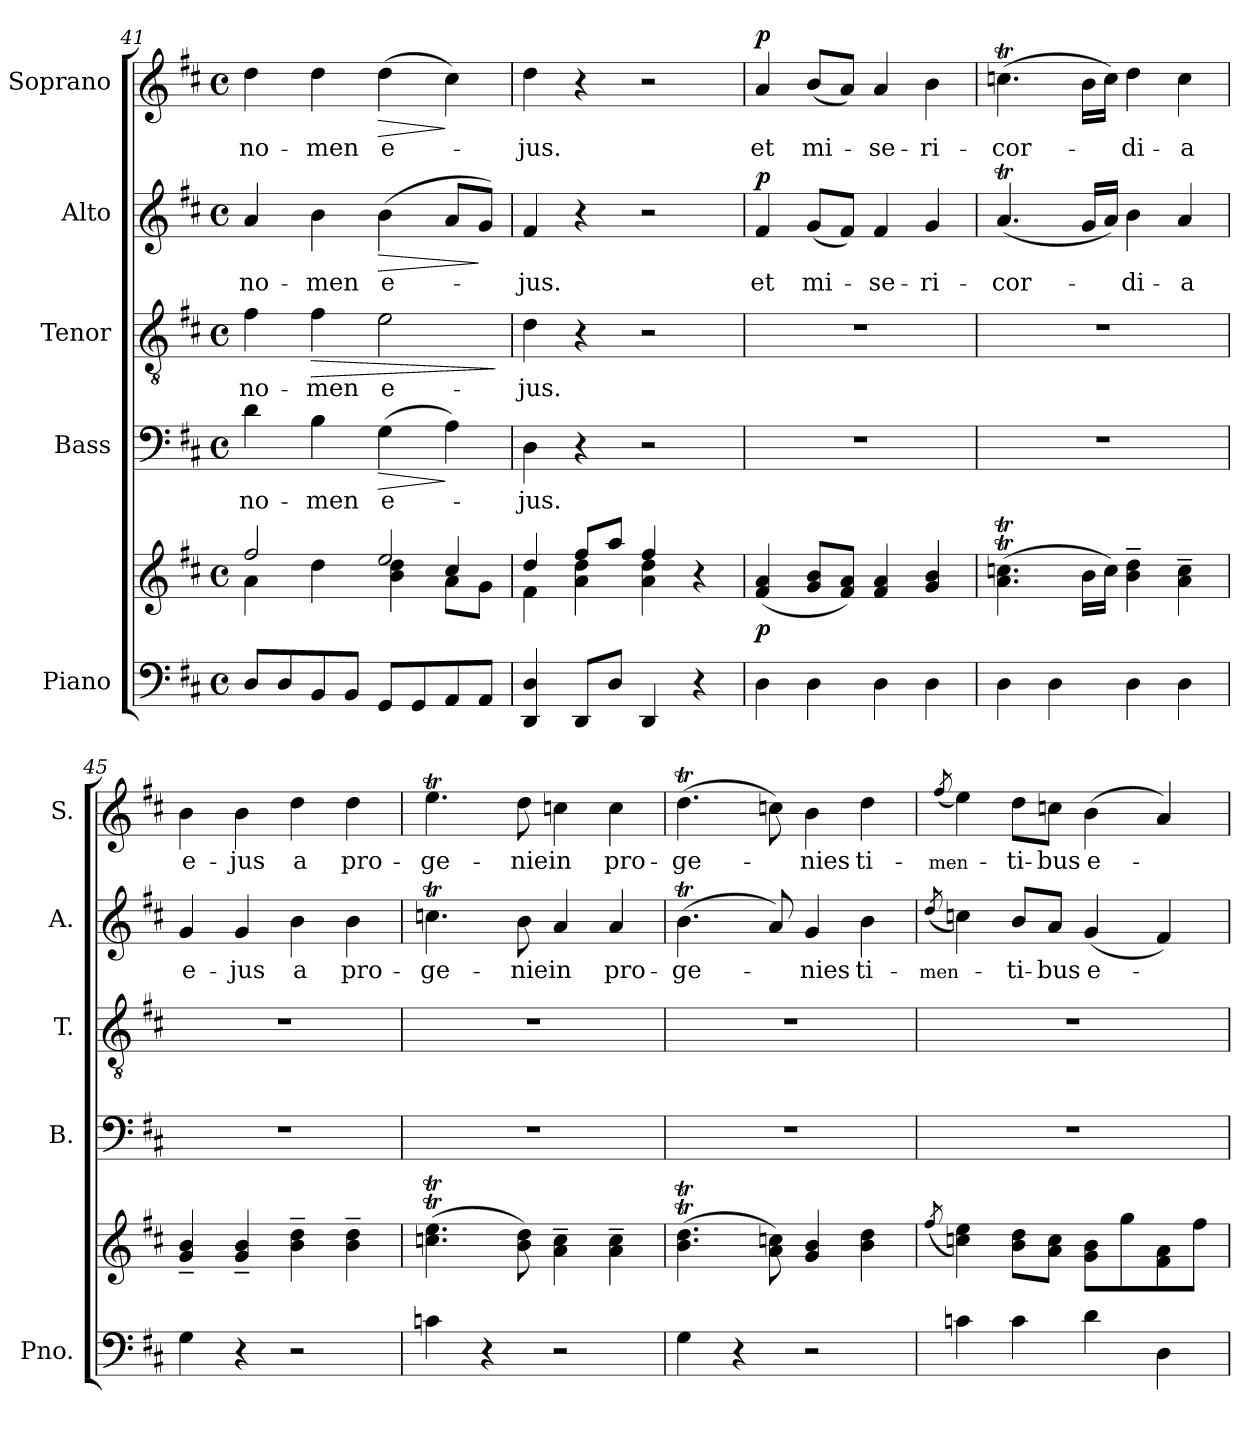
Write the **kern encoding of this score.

**kern	**kern	**dynam	**kern	**text	**dynam	**kern	**text	**dynam	**kern	**text	**dynam	**kern	**text	**dynam
*part5	*part5	*part5	*part4	*part4	*part4	*part3	*part3	*part3	*part2	*part2	*part2	*part1	*part1	*part1
*staff6	*staff5	*staff5/6	*staff4	*staff4	*staff4	*staff3	*staff3	*staff3	*staff2	*staff2	*staff2	*staff1	*staff1	*staff1
*I"Piano	*	*	*I"Bass	*	*	*I"Tenor	*	*	*I"Alto	*	*	*I"Soprano	*	*
*I'Pno.	*	*	*I'B.	*	*	*I'T.	*	*	*I'A.	*	*	*I'S.	*	*
*clefF4	*clefG2	*	*clefF4	*	*	*clefGv2	*	*	*clefG2	*	*	*clefG2	*	*
*	*	*	*	*	*	*ITrd7c12	*	*	*	*	*	*	*	*
*k[f#c#]	*k[f#c#]	*	*k[f#c#]	*	*	*k[f#c#]	*	*	*k[f#c#]	*	*	*k[f#c#]	*	*
*D:	*D:	*	*D:	*	*	*D:	*	*	*D:	*	*	*D:	*	*
*M4/4	*M4/4	*	*M4/4	*	*	*M4/4	*	*	*M4/4	*	*	*M4/4	*	*
*met(c)	*met(c)	*	*met(c)	*	*	*met(c)	*	*	*met(c)	*	*	*met(c)	*	*
=41	=41	=41	=41	=41	=41	=41	=41	=41	=41	=41	=41	=41	=41	=41
*	*^	*	*	*	*	*	*	*	*	*	*	*	*	*
*	*	*^	*	*	*	*	*	*	*	*	*	*	*	*	*
!	!	!	!	!	!	!LO:LY:b:color=#000000	!	!	!	!	!	!	!	!	!	!
!	!	!	!	!	!	!	!	!	!LO:LY:b:color=#000000	!	!	!	!	!	!	!
!	!	!	!	!	!	!	!	!	!	!	!	!LO:LY:b:color=#000000	!	!	!	!
!	!	!	!	!	!	!	!	!	!	!	!	!	!	!	!LO:LY:b:color=#000000	!
8Di/L	2ff#i/	4ai\	2ryy	.	4di\	no-	.	4F#i\	no-	.	4ai/	no-	.	4ddi\	no-	.
8Di/	.	.	.	.	.	.	.	.	.	.	.	.	.	.	.	.
!	!	!	!	!	!	!LO:LY:b:color=#000000	!	!	!	!	!	!	!	!	!	!
!	!	!	!	!	!	!	!	!	!LO:LY:b:color=#000000	!LO:HP:b	!	!	!	!	!	!
!	!	!	!	!	!	!	!	!	!	!	!	!LO:LY:b:color=#000000	!	!	!	!
!	!	!	!	!	!	!	!	!	!	!	!	!	!	!	!LO:LY:b:color=#000000	!
8BBi/	.	4ddi\	.	.	4Bi\	-men	.	4F#i\	-men	>	4bi\	-men	.	4ddi\	-men	.
8BBi/J	.	.	.	.	.	.	.	.	.	.	.	.	.	.	.	.
!	!	!	!	!	!	!LO:LY:b:color=#000000	!LO:HP:b	!	!	!	!	!	!	!	!	!
!	!	!	!	!	!	!	!	!	!LO:LY:b:color=#000000	!	!	!	!	!	!	!
!	!	!	!	!	!	!	!	!	!	!	!	!LO:LY:b:color=#000000	!LO:HP:b	!	!	!
!	!	!	!	!	!	!	!	!	!	!	!	!	!	!	!LO:LY:b:color=#000000	!LO:HP:b
8GGi/L	2eei/	4bi\ 4ddi	4ryy	.	(4Gi\	e-	>	2Ei\	e-	.	(4bi\	e-	>	(4ddi\	e-	>
8GGi/	.	.	.	.	.	.	.	.	.	.	.	.	.	.	.	.
8AAi/	.	4cc#i/	8ai\L	.	4Ai\)	.	]	.	.	.	8ai/L	.	.	4cc#i\)	.	]
8AAi/J	.	.	8gi\J	.	.	.	.	.	.	.	8gi/J)	.	]	.	.	.
*	*v	*v	*v	*	*	*	*	*	*	*	*	*	*	*	*	*
.	.	.	.	.	.	.	.	]	.	.	.	.	.	.
=42	=42	=42	=42	=42	=42	=42	=42	=42	=42	=42	=42	=42	=42	=42
*	*^	*	*	*	*	*	*	*	*	*	*	*	*	*
!	!	!	!	!	!LO:LY:b:color=#000000	!	!	!	!	!	!	!	!	!	!
!	!	!	!	!	!	!	!	!LO:LY:b:color=#000000	!	!	!	!	!	!	!
!	!	!	!	!	!	!	!	!	!	!	!LO:LY:b:color=#000000	!	!	!	!
!	!	!	!	!	!	!	!	!	!	!	!	!	!	!LO:LY:b:color=#000000	!
4DDi/ 4Di	4ddi/	4f#i\	.	4Di\	-jus.	.	4Di\	-jus.	.	4f#i/	-jus.	.	4ddi\	-jus.	.
8DDi/L	8ff#i/L	4ai\ 4ddi	.	4r	.	.	4r	.	.	4r	.	.	4r	.	.
8Di/J	8aai/J	.	.	.	.	.	.	.	.	.	.	.	.	.	.
4DDi/	4ff#i/	4ai\ 4ddi	.	2r	.	.	2r	.	.	2r	.	.	2r	.	.
4r	4r	4ryy	.	.	.	.	.	.	.	.	.	.	.	.	.
*	*v	*v	*	*	*	*	*	*	*	*	*	*	*	*	*
=43	=43	=43	=43	=43	=43	=43	=43	=43	=43	=43	=43	=43	=43	=43
*	*^	*	*	*	*	*	*	*	*	*	*	*	*	*
!	!	!	!	!	!	!	!	!	!	!	!LO:LY:b:color=#000000	!	!	!	!
*	*v	*v	*	*	*	*	*	*	*	*	*	*	*	*	*
*	*^	*	*	*	*	*	*	*	*	*	*	*	*	*
!	!	!	!	!	!	!	!	!	!	!	!	!	!	!LO:LY:b:color=#000000	!
*	*v	*v	*	*	*	*	*	*	*	*	*	*	*	*	*
4Di\	(4f#i/ 4ai	p	1r	.	.	1r	.	.	4f#i/	et	p	4ai/	et	p
!	!	!	!	!	!	!	!	!	!	!LO:LY:b:color=#000000	!	!	!	!
!	!	!	!	!	!	!	!	!	!	!	!	!	!LO:LY:b:color=#000000	!
4Di\	8gi/ 8biL	.	.	.	.	.	.	.	(8gi/L	mi-	.	(8bi/L	mi-	.
.	8f#i/ 8aiJ)	.	.	.	.	.	.	.	8f#i/J)	.	.	8ai/J)	.	.
!	!	!	!	!	!	!	!	!	!	!LO:LY:b:color=#000000	!	!	!	!
!	!	!	!	!	!	!	!	!	!	!	!	!	!LO:LY:b:color=#000000	!
4Di\	4f#i/ 4ai	.	.	.	.	.	.	.	4f#i/	-se-	.	4ai/	-se-	.
!	!	!	!	!	!	!	!	!	!	!LO:LY:b:color=#000000	!	!	!	!
!	!	!	!	!	!	!	!	!	!	!	!	!	!LO:LY:b:color=#000000	!
4Di\	4gi/ 4bi	.	.	.	.	.	.	.	4gi/	-ri-	.	4bi\	-ri-	.
!!LO:PB:g=z
=44	=44	=44	=44	=44	=44	=44	=44	=44	=44	=44	=44	=44	=44	=44
!	!	!	!	!	!	!	!	!	!	!LO:LY:b:color=#000000	!	!	!	!
!	!	!	!	!	!	!	!	!	!	!	!	!	!LO:LY:b:color=#000000	!
4Di\	(4.ai\T 4.ccniT	.	1r	.	.	1r	.	.	(4.aTi/	-cor-	.	(4.ccnTi\	-cor-	.
4Di\	.	.	.	.	.	.	.	.	.	.	.	.	.	.
.	16bi\LL	.	.	.	.	.	.	.	16gi/LL	.	.	16bi\LL	.	.
.	16cci\JJ)	.	.	.	.	.	.	.	16ai/JJ)	.	.	16cci\JJ)	.	.
!	!	!	!	!	!	!	!	!	!	!LO:LY:b:color=#000000	!	!	!	!
!	!	!	!	!	!	!	!	!	!	!	!	!	!LO:LY:b:color=#000000	!
4Di\	4bi\~ 4ddi~	.	.	.	.	.	.	.	4bi\	-di-	.	4ddi\	-di-	.
!	!	!	!	!	!	!	!	!	!	!LO:LY:b:color=#000000	!	!	!	!
!	!	!	!	!	!	!	!	!	!	!	!	!	!LO:LY:b:color=#000000	!
4Di\	4ai\~ 4cci~	.	.	.	.	.	.	.	4ai/	-a	.	4cci\	-a	.
=45	=45	=45	=45	=45	=45	=45	=45	=45	=45	=45	=45	=45	=45	=45
!	!	!	!	!	!	!	!	!	!	!LO:LY:b:color=#000000	!	!	!	!
!	!	!	!	!	!	!	!	!	!	!	!	!	!LO:LY:b:color=#000000	!
4Gi\	4gi/~ 4bi~	.	1r	.	.	1r	.	.	4gi/	e-	.	4bi\	e-	.
!	!	!	!	!	!	!	!	!	!	!LO:LY:b:color=#000000	!	!	!	!
!	!	!	!	!	!	!	!	!	!	!	!	!	!LO:LY:b:color=#000000	!
4r	4gi/~ 4bi~	.	.	.	.	.	.	.	4gi/	-jus	.	4bi\	-jus	.
!	!	!	!	!	!	!	!	!	!	!LO:LY:b:color=#000000	!	!	!	!
!	!	!	!	!	!	!	!	!	!	!	!	!	!LO:LY:b:color=#000000	!
2r	4bi\~ 4ddi~	.	.	.	.	.	.	.	4bi\	a	.	4ddi\	a	.
!	!	!	!	!	!	!	!	!	!	!LO:LY:b:color=#000000	!	!	!	!
!	!	!	!	!	!	!	!	!	!	!	!	!	!LO:LY:b:color=#000000	!
.	4bi\~ 4ddi~	.	.	.	.	.	.	.	4bi\	pro-	.	4ddi\	pro-	.
=46	=46	=46	=46	=46	=46	=46	=46	=46	=46	=46	=46	=46	=46	=46
!	!	!	!	!	!	!	!	!	!	!LO:LY:b:color=#000000	!	!	!	!
!	!	!	!	!	!	!	!	!	!	!	!	!	!LO:LY:b:color=#000000	!
4cni\	(4.ccni\T 4.eeiT	.	1r	.	.	1r	.	.	4.ccnTi\	-ge-	.	4.eeTi\	-ge-	.
4r	.	.	.	.	.	.	.	.	.	.	.	.	.	.
!	!	!	!	!	!	!	!	!	!	!LO:LY:b:color=#000000	!	!	!	!
!	!	!	!	!	!	!	!	!	!	!	!	!	!LO:LY:b:color=#000000	!
.	8bi\ 8ddi)	.	.	.	.	.	.	.	8bi\	-nie	.	8ddi\	-nie	.
!	!	!	!	!	!	!	!	!	!	!LO:LY:b:color=#000000	!	!	!	!
!	!	!	!	!	!	!	!	!	!	!	!	!	!LO:LY:b:color=#000000	!
2r	4ai\~ 4cci~	.	.	.	.	.	.	.	4ai/	in	.	4ccni\	in	.
!	!	!	!	!	!	!	!	!	!	!LO:LY:b:color=#000000	!	!	!	!
!	!	!	!	!	!	!	!	!	!	!	!	!	!LO:LY:b:color=#000000	!
.	4ai\~ 4cci~	.	.	.	.	.	.	.	4ai/	pro-	.	4cci\	pro-	.
=47	=47	=47	=47	=47	=47	=47	=47	=47	=47	=47	=47	=47	=47	=47
!	!	!	!	!	!	!	!	!	!	!LO:LY:b:color=#000000	!	!	!	!
!	!	!	!	!	!	!	!	!	!	!	!	!	!LO:LY:b:color=#000000	!
4Gi\	(4.bi\T 4.ddiT	.	1r	.	.	1r	.	.	(4.bTi\	-ge-	.	(4.ddTi\	-ge-	.
4r	.	.	.	.	.	.	.	.	.	.	.	.	.	.
.	8ai\ 8ccni)	.	.	.	.	.	.	.	8ai/)	.	.	8ccni\)	.	.
!	!	!	!	!	!	!	!	!	!	!LO:LY:b:color=#000000	!	!	!	!
!	!	!	!	!	!	!	!	!	!	!	!	!	!LO:LY:b:color=#000000	!
2r	4gi/ 4bi	.	.	.	.	.	.	.	4gi/	-nies	.	4bi\	-nies	.
!	!	!	!	!	!	!	!	!	!	!LO:LY:b:color=#000000	!	!	!	!
!	!	!	!	!	!	!	!	!	!	!	!	!	!LO:LY:b:color=#000000	!
.	4bi\ 4ddi	.	.	.	.	.	.	.	4bi\	ti-	.	4ddi\	ti-	.
=48	=48	=48	=48	=48	=48	=48	=48	=48	=48	=48	=48	=48	=48	=48
!	!	!	!	!	!	!	!	!	!	!	!	!	!LO:LY:b:color=#000000	!
!	!	!	!	!	!	!	!	!	!	!LO:LY:b:color=#000000	!	!	!	!
.	(8qff#i/	.	.	.	.	.	.	.	(8qddi/	-men-	.	(8qff#i/	-men-	.
4cni\	4ccni\ 4eei)	.	1r	.	.	1r	.	.	4ccni\)	.	.	4eei\)	.	.
!	!	!	!	!	!	!	!	!	!	!LO:LY:b:color=#000000	!	!	!	!
!	!	!	!	!	!	!	!	!	!	!	!	!	!LO:LY:b:color=#000000	!
4ci\	8bi\ 8ddiL	.	.	.	.	.	.	.	8bi/L	-ti-	.	8ddi\L	-ti-	.
!	!	!	!	!	!	!	!	!	!	!LO:LY:b:color=#000000	!	!	!	!
!	!	!	!	!	!	!	!	!	!	!	!	!	!LO:LY:b:color=#000000	!
.	8ai\ 8cciJ	.	.	.	.	.	.	.	8ai/J	-bus	.	8ccni\J	-bus	.
!	!	!	!	!	!	!	!	!	!	!LO:LY:b:color=#000000	!	!	!	!
!	!	!	!	!	!	!	!	!	!	!	!	!	!LO:LY:b:color=#000000	!
4di\	8gi\ 8biL	.	.	.	.	.	.	.	(4gi/	e-	.	(4bi\	e-	.
.	8ggi\	.	.	.	.	.	.	.	.	.	.	.	.	.
4Di\	8f#i\ 8ai	.	.	.	.	.	.	.	4f#i/)	.	.	4ai/)	.	.
.	8ff#i\J	.	.	.	.	.	.	.	.	.	.	.	.	.
=	=	=	=	=	=	=	=	=	=	=	=	=	=	=
*-	*-	*-	*-	*-	*-	*-	*-	*-	*-	*-	*-	*-	*-	*-
